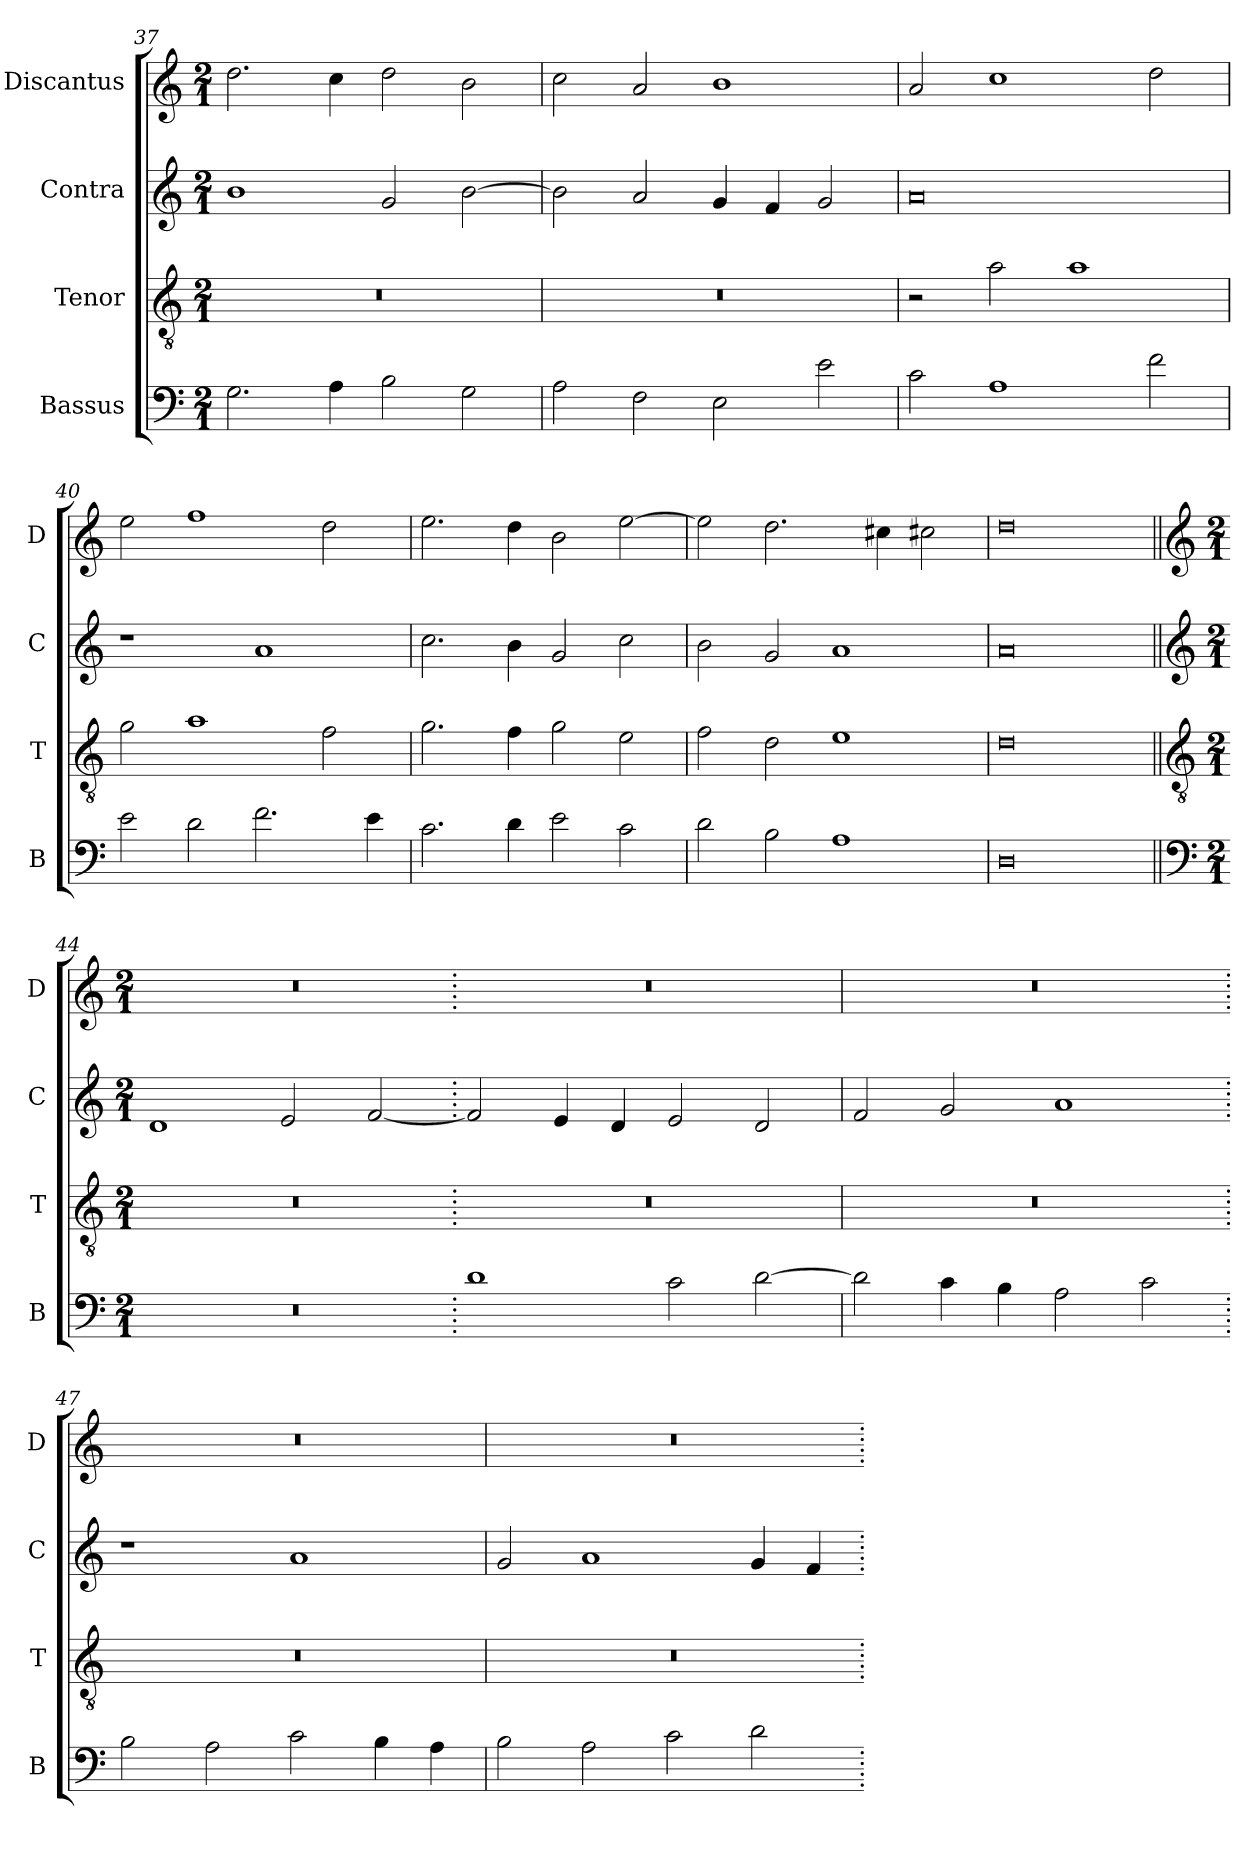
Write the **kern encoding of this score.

**kern	**kern	**kern	**kern
*part4	*part3	*part2	*part1
*staff4	*staff3	*staff2	*staff1
*I"Bassus	*I"Tenor	*I"Contra	*I"Discantus
*I'B	*I'T	*I'C	*I'D
*clefF4	*clefGv2	*clefG2	*clefG2
*k[]	*k[]	*k[]	*k[]
*M2/1	*M2/1	*M2/1	*M2/1
=37	=37	=37	=37
2.G\	0r	1b	2.dd\
4A\	.	.	4cc\
2B\	.	2g/	2dd\
2G\	.	[2b\	2b\
=38	=38	=38	=38
2A\	0r	2b\]	2cc\
2F\	.	2a/	2a/
2E\	.	4g/	1b
.	.	4f/	.
2e\	.	2g/	.
=39	=39	=39	=39
2c\	2r	0a	2a/
1A	2a\	.	1cc
.	1a	.	.
2f\	.	.	2dd\
=40	=40	=40	=40
2e\	2g\	1r	2ee\
2d\	1a	.	1ff
2.f\	.	1a	.
.	2f\	.	2dd\
4e\	.	.	.
=41	=41	=41	=41
2.c\	2.g\	2.cc\	2.ee\
4d\	4f\	4b\	4dd\
2e\	2g\	2g/	2b\
2c\	2e\	2cc\	[2ee\
=42	=42	=42	=42
2d\	2f\	2b\	2ee\]
2B\	2d\	2g/	2.dd\
1A	1e	1a	.
.	.	.	4cc#X\
.	.	.	2cc#X\
=43	=43	=43	=43
0D	0d	0a	0dd
!!LO:LB:g=z
=44||	=44||	=44||	=44||
*clefF4	*clefGv2	*clefG2	*clefG2
*k[]	*k[]	*k[]	*k[]
*M2/1	*M2/1	*M2/1	*M2/1
0r	0r	1d	0r
.	.	2e/	.
.	.	[2f/	.
=45.	=45.	=45.	=45.
1d	0r	2f/]	0r
.	.	4e/	.
.	.	4d/	.
2c\	.	2e/	.
[2d\	.	2d/	.
=46	=46	=46	=46
2d\]	0r	2f/	0r
4c\	.	2g/	.
4B\	.	.	.
2A\	.	1a	.
2c\	.	.	.
=47.	=47.	=47.	=47.
2B\	0r	1r	0r
2A\	.	.	.
2c\	.	1a	.
4B\	.	.	.
4A\	.	.	.
=48	=48	=48	=48
2B\	0r	2g/	0r
2A\	.	1a	.
2c\	.	.	.
2d\	.	4g/	.
.	.	4f/	.
=.	=.	=.	=.
*-	*-	*-	*-
